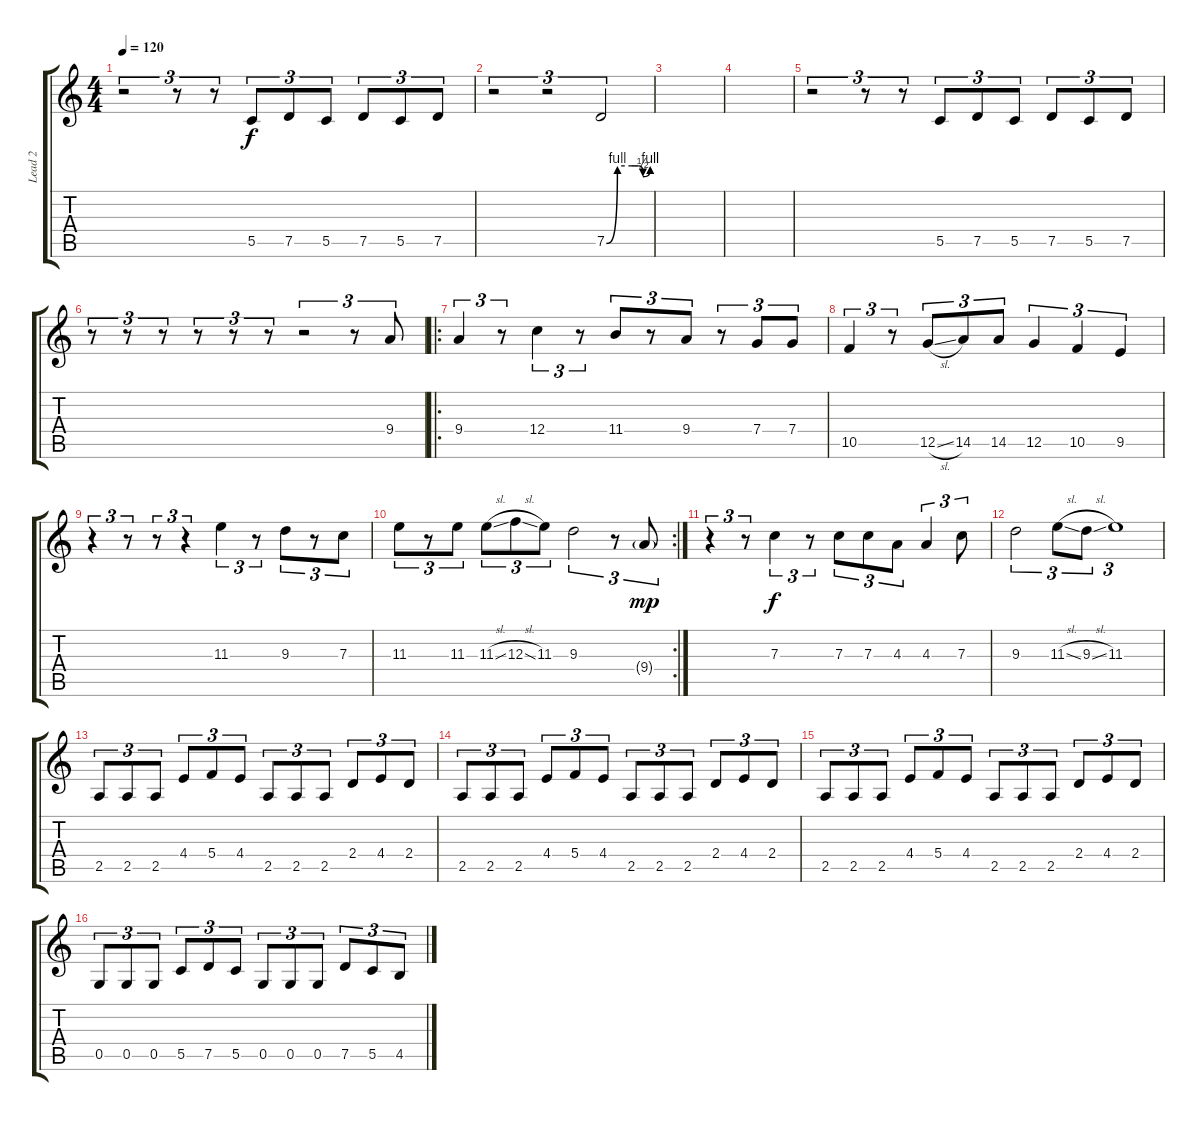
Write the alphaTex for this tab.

\track ("Lead 2" "Lead 2") {instrument distortionguitar}
\staff {score tabs}
\tuning (D4 A3 F3 C3 G2 D2) {hide}
\ts (4 4)
\tempo 120
\clef g2
\ks c
r.2{tu (3 2) dy f} r.8{tu (3 2)} r.8{tu (3 2)} 5.5.8{tu (3 2)} 7.5.8{tu (3 2)} 5.5.8{tu (3 2)} 7.5.8{tu (3 2)} 5.5.8{tu (3 2)} 7.5.8{tu (3 2)} |
r.2{tu (3 2)} r.2{tu (3 2)} 7.5{be (custom 0 0 15 4 35 4 44 4 50 2 60 4)}.2{tu (3 2)} |
|
|
r.2{tu (3 2)} r.8{tu (3 2)} r.8{tu (3 2)} 5.5.8{tu (3 2)} 7.5.8{tu (3 2)} 5.5.8{tu (3 2)} 7.5.8{tu (3 2)} 5.5.8{tu (3 2)} 7.5.8{tu (3 2)} |
r.8{tu (3 2)} r.8{tu (3 2)} r.8{tu (3 2)} r.8{tu (3 2)} r.8{tu (3 2)} r.8{tu (3 2)} r.2{tu (3 2)} r.8{tu (3 2)} 9.4.8{tu (3 2)} |
\ro
9.4.4{tu (3 2)} r.8{tu (3 2)} 12.4.4{tu (3 2)} r.8{tu (3 2)} 11.4.8{tu (3 2)} r.8{tu (3 2)} 9.4.8{tu (3 2)} r.8{tu (3 2)} 7.4.8{tu (3 2)} 7.4.8{tu (3 2)} |
10.5.4{tu (3 2)} r.8{tu (3 2)} 12.5{sl}.8{tu (3 2)} 14.5.8{tu (3 2)} 14.5.8{tu (3 2)} 12.5.4{tu (3 2)} 10.5.4{tu (3 2)} 9.5.4{tu (3 2)} |
r.4{tu (3 2)} r.8{tu (3 2)} r.8{tu (3 2)} r.4{tu (3 2)} 11.3.4{tu (3 2)} r.8{tu (3 2)} 9.3.8{tu (3 2)} r.8{tu (3 2)} 7.3.8{tu (3 2)} |
\rc 2
11.3.8{tu (3 2)} r.8{tu (3 2)} 11.3.8{tu (3 2)} 11.3{sl}.8{tu (3 2)} 12.3{sl}.8{tu (3 2)} 11.3.8{tu (3 2)} 9.3.2{tu (3 2)} r.8{tu (3 2)} 9.4{g}.8{tu (3 2) dy mp} |
r.4{tu (3 2)} r.8{tu (3 2)} 7.3.4{tu (3 2) dy f} r.8{tu (3 2)} 7.3.8{tu (3 2)} 7.3.8{tu (3 2)} 4.3.8{tu (3 2)} 4.3.4{tu (3 2)} 7.3.8{tu (3 2)} |
9.3.2{tu (3 2)} 11.3{sl}.8{tu (3 2)} 9.3{sl}.8{tu (3 2)} 11.3.1{tu (3 2)} |
2.5.8{tu (3 2)} 2.5.8{tu (3 2)} 2.5.8{tu (3 2)} 4.4.8{tu (3 2)} 5.4.8{tu (3 2)} 4.4.8{tu (3 2)} 2.5.8{tu (3 2)} 2.5.8{tu (3 2)} 2.5.8{tu (3 2)} 2.4.8{tu (3 2)} 4.4.8{tu (3 2)} 2.4.8{tu (3 2)} |
2.5.8{tu (3 2)} 2.5.8{tu (3 2)} 2.5.8{tu (3 2)} 4.4.8{tu (3 2)} 5.4.8{tu (3 2)} 4.4.8{tu (3 2)} 2.5.8{tu (3 2)} 2.5.8{tu (3 2)} 2.5.8{tu (3 2)} 2.4.8{tu (3 2)} 4.4.8{tu (3 2)} 2.4.8{tu (3 2)} |
2.5.8{tu (3 2)} 2.5.8{tu (3 2)} 2.5.8{tu (3 2)} 4.4.8{tu (3 2)} 5.4.8{tu (3 2)} 4.4.8{tu (3 2)} 2.5.8{tu (3 2)} 2.5.8{tu (3 2)} 2.5.8{tu (3 2)} 2.4.8{tu (3 2)} 4.4.8{tu (3 2)} 2.4.8{tu (3 2)} |
0.5.8{tu (3 2)} 0.5.8{tu (3 2)} 0.5.8{tu (3 2)} 5.5.8{tu (3 2)} 7.5.8{tu (3 2)} 5.5.8{tu (3 2)} 0.5.8{tu (3 2)} 0.5.8{tu (3 2)} 0.5.8{tu (3 2)} 7.5.8{tu (3 2)} 5.5.8{tu (3 2)} 4.5.8{tu (3 2)}
